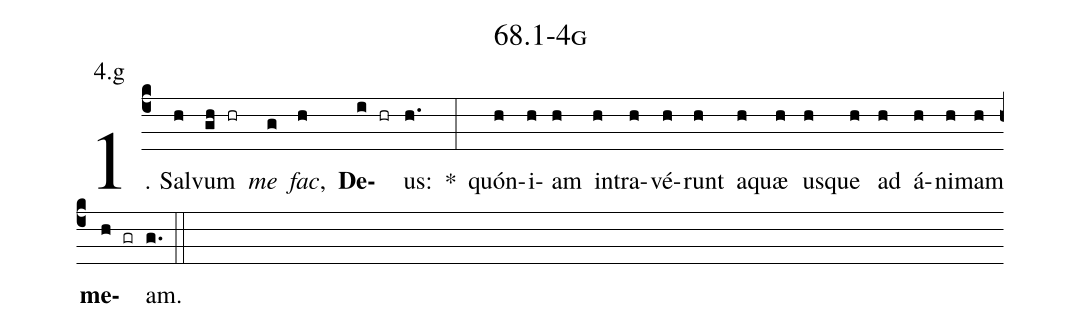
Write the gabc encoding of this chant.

name: 68.1-4g;
annotation: 4.g;
%%
(c4)1. Sal(h)vum(gh hr) <i>me</i>(g) <i>fac</i>,(h) <b>De</b>(i hr)us:(h.) *(:) quón(h)i(h)am(h) in(h)tra(h)vé(h)runt(h) a(h)quæ(h) us(h)que(h) ad(h) á(h)ni(h)mam(h) <b>me</b>(h gr)am.(g.) (::)


%E(h) u(h) o(h) u(h) a(h) e.(g.) (::)
